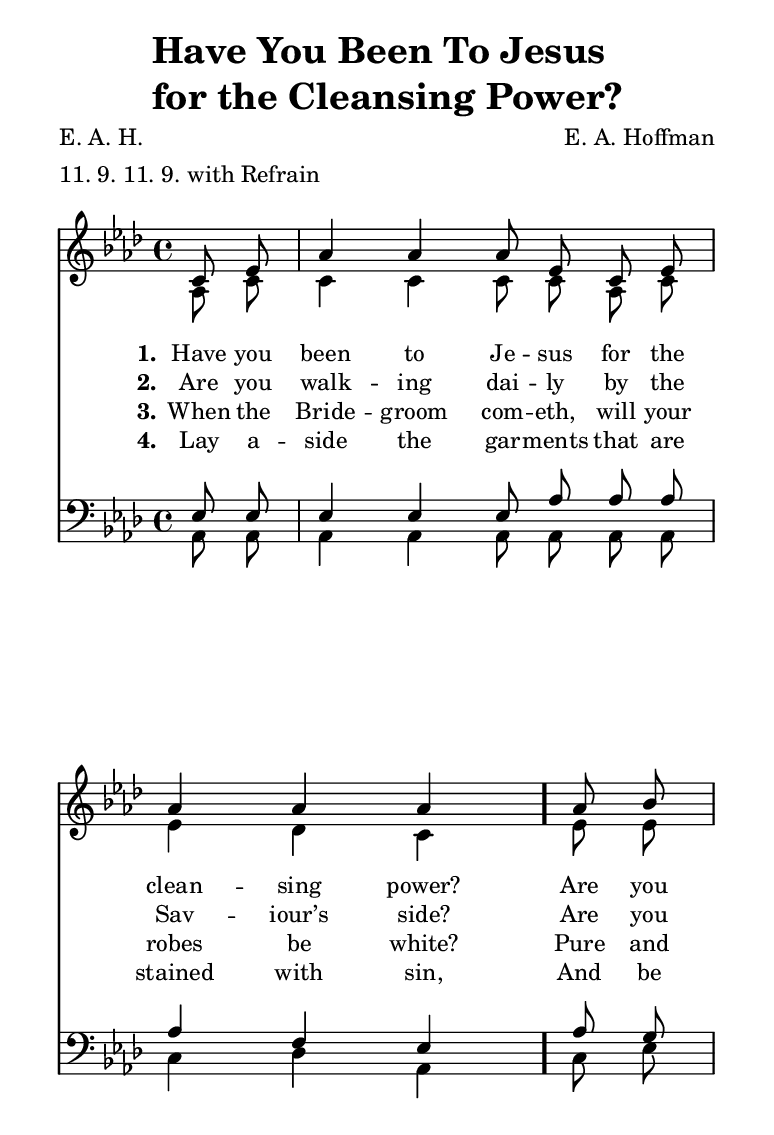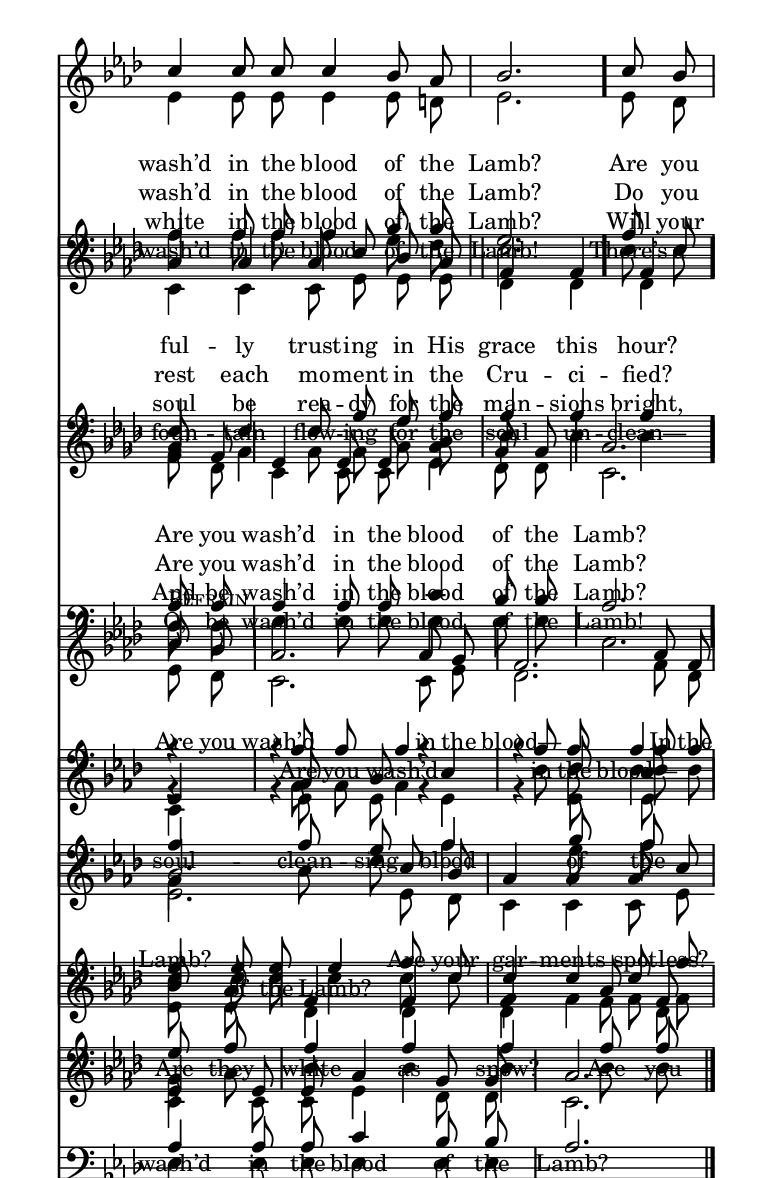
\include "common/global.ily"
\paper {
  \include "common/paper.ily"
  %ragged-bottom = ##t
  ragged-last-bottom = ##t
  systems-per-page = ##f
  page-count = 2
}

\header{
  hymnnumber = "90"
  title = \markup \column { "Have You Been To Jesus" "for the Cleansing Power?" \vspace #0.4 }
  tunename = ""
  meter = "11. 9. 11. 9. with Refrain"
  poet = "E. A. H."
  composer = "E. A. Hoffman"
  %copyright = ""
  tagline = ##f
}

% for fermata in MIDI
ta = { \tempo 4=80 }
tb = { \tempo 4=40 }

patternAA = { c8 c8 | c4 c4 c8 c8 c8 c8 | c4 c4 c4 }

patternBA = { c8 c8 | c4 c8 c8 c4 c8 c8 | c2. }
patternBB = { c8 c8 | c4 c8 c8 c4 c8 c8 | c4 c8 c8 c4 }

patternCA = { c8 c8 | c2. c8 c8 | c2. }
patternCB = { c4 | c4 c8 c8 c4 c4 | c4 c8 c8 c4 }

global = {
  \include "common/overrides.ily"
  \override Staff.TimeSignature.style = #'()
  \time 4/4
  \override Score.MetronomeMark.transparent = ##t % hide all fermata changes too
  \ta
  \key aes \major
  \partial 4
  \autoBeamOff
}

notesSoprano = {
\global
\relative c' {

  \changePitch \patternAA { c ees | aes aes aes ees c ees | aes aes aes }
  \changePitch \patternBA { aes bes | c c c c bes aes | bes }
  \changePitch \patternAA { c bes | aes aes aes c bes aes | f f f }
  \changePitch \patternBA { aes f | ees ees ees aes g g | aes }

  << s^\markup { \small \caps "Refrain" }
  \changePitch \patternCA { c bes | aes aes g | f } >>
  \changePitch \patternBA { aes f | ees aes bes c des c | bes }
  \changePitch \patternAA { c bes | aes aes aes c bes aes | f f f }
  \changePitch \patternBA { aes f | ees ees ees aes g g | aes }

  \bar "|."

}
}

notesAlto = {
\global
\relative e {

  \changePitch \patternAA { aes c | c c c c aes c | ees des c }
  \changePitch \patternBA { ees ees | ees ees ees ees ees d | ees }
  \changePitch \patternAA { ees des | c c c ees ees ees | des des des }
  \changePitch \patternBA { f des | c c c ees des des | c }

  \changePitch \patternCA { ees des | c c ees | des }
  \changePitch \patternBA { f des c ees ees ees ees ees | ees }
  \changePitch \patternAA { ees des | c c c ees ees ees | des des des }
  \changePitch \patternBA { f des | c c c ees des des | c }

}
}

notesTenor = {
\global
\relative a {

  \changePitch \patternAA { ees ees | ees ees ees aes aes aes | aes f ees }
  \changePitch \patternBA { aes g | aes aes aes aes bes bes | g }
  \changePitch \patternAA { aes ees | ees ees ees aes g aes | aes aes aes }
  \changePitch \patternBA { aes aes | aes aes aes c bes bes | aes }

  \changePitch \patternCB { r | r aes aes aes r | r aes aes aes }
  \changePitch \patternBB { aes aes | aes aes g aes bes aes | g g g g }
  \changePitch \patternAA { aes ees | ees ees ees aes g aes | aes aes aes }
  \changePitch \patternBA { aes aes | aes aes aes c bes bes | aes }

}
}

notesBass = {
\global
\relative f, {

  \changePitch \patternAA { aes aes | aes aes aes aes aes aes | c des aes }
  \changePitch \patternBA { c ees | aes aes aes aes g f | ees }
  \changePitch \patternAA { ees ees | aes, aes aes aes bes c | des des des }
  \changePitch \patternBA { des des | ees ees ees ees ees ees | aes, }

  \changePitch \patternCB { r | r aes aes aes r | r des des des }
  \changePitch \patternBB { des des aes c ees aes g aes  | ees ees ees ees }
  \changePitch \patternAA { ees ees | aes, aes aes aes bes c | des des des }
  \changePitch \patternBA { des des | ees ees ees ees ees ees | aes, }

}
}

Refrain = \lyricmode {

Are you wash’d in the blood—
In the { \break } soul -- clean -- sing blood of the Lamb?
Are your gar -- ments spot -- less? { \break \pageBreak } Are they white as snow?
Are you wash’d in the blood of the Lamb?

}

wordsA = \lyricmode {
\set stanza = "1."

Have you been to Je -- sus for the clean -- sing power? \bar "."
Are you wash’d in the blood of the Lamb? \bar "."
Are you ful -- ly trust -- ing in His grace this hour? \bar "."
Are you wash’d in the blood of the Lamb? \bar "." \break

}

wordsB = \lyricmode {
\set stanza = "2."

Are you walk -- ing dai -- ly by the Sav -- iour’s side?
Are you wash’d in the blood of the Lamb?
Do you rest each mo -- ment in the Cru -- ci -- fied?
Are you wash’d in the blood of the Lamb?

\Refrain

}

wordsC = \lyricmode {
\set stanza = "3."

When the Bride -- groom com -- eth, will your robes be white?
Pure and white in the blood of the Lamb?
Will your soul be rea -- dy for the man -- sions bright,
And be wash’d in the blood of the Lamb?

}

wordsD = \lyricmode {
\set stanza = "4."

Lay a -- side the gar -- ments that are stained with sin,
And be wash’d in the blood of the Lamb!
There’s a foun -- tain flow -- ing for the soul un -- clean—
O, be wash’d in the blood of the Lamb!

}

underWords = \lyricmode {

{ \repeat unfold 40 { \skip 4 } }
Are you wash’d in the blood—
{ \repeat unfold 9 { \skip 4 } }
of the Lamb?

}

\score {
  \context ChoirStaff <<
    \context Staff = upper <<
      \set ChoirStaff.systemStartDelimiter = #'SystemStartBar
      \context Voice  = sopranos { \voiceOne << \notesSoprano >> }
      \context Voice  = altos { \voiceTwo << \notesAlto >> }
      \context Lyrics = one   \lyricsto sopranos \wordsA
      \context Lyrics = two   \lyricsto sopranos \wordsB
      \context Lyrics = three \lyricsto sopranos \wordsC
      \context Lyrics = four  \lyricsto sopranos \wordsD
    >>
    \context Staff = men <<
      \clef bass
      \context Voice  = tenors { \voiceOne << \notesTenor >> }
      \context Voice  = basses { \voiceTwo << \notesBass >> }
    >>
		\new Lyrics \with { alignAboveContext = men } \lyricsto tenors \underWords
  >>
  \layout {
    \include "common/layout.ily"
  }
  \midi{
    \include "common/midi.ily"
  }
}

\version "2.18.0"  % necessary for upgrading to future LilyPond versions.

% vi:set et ts=2 sw=2 ai nocindent syntax=lilypond
